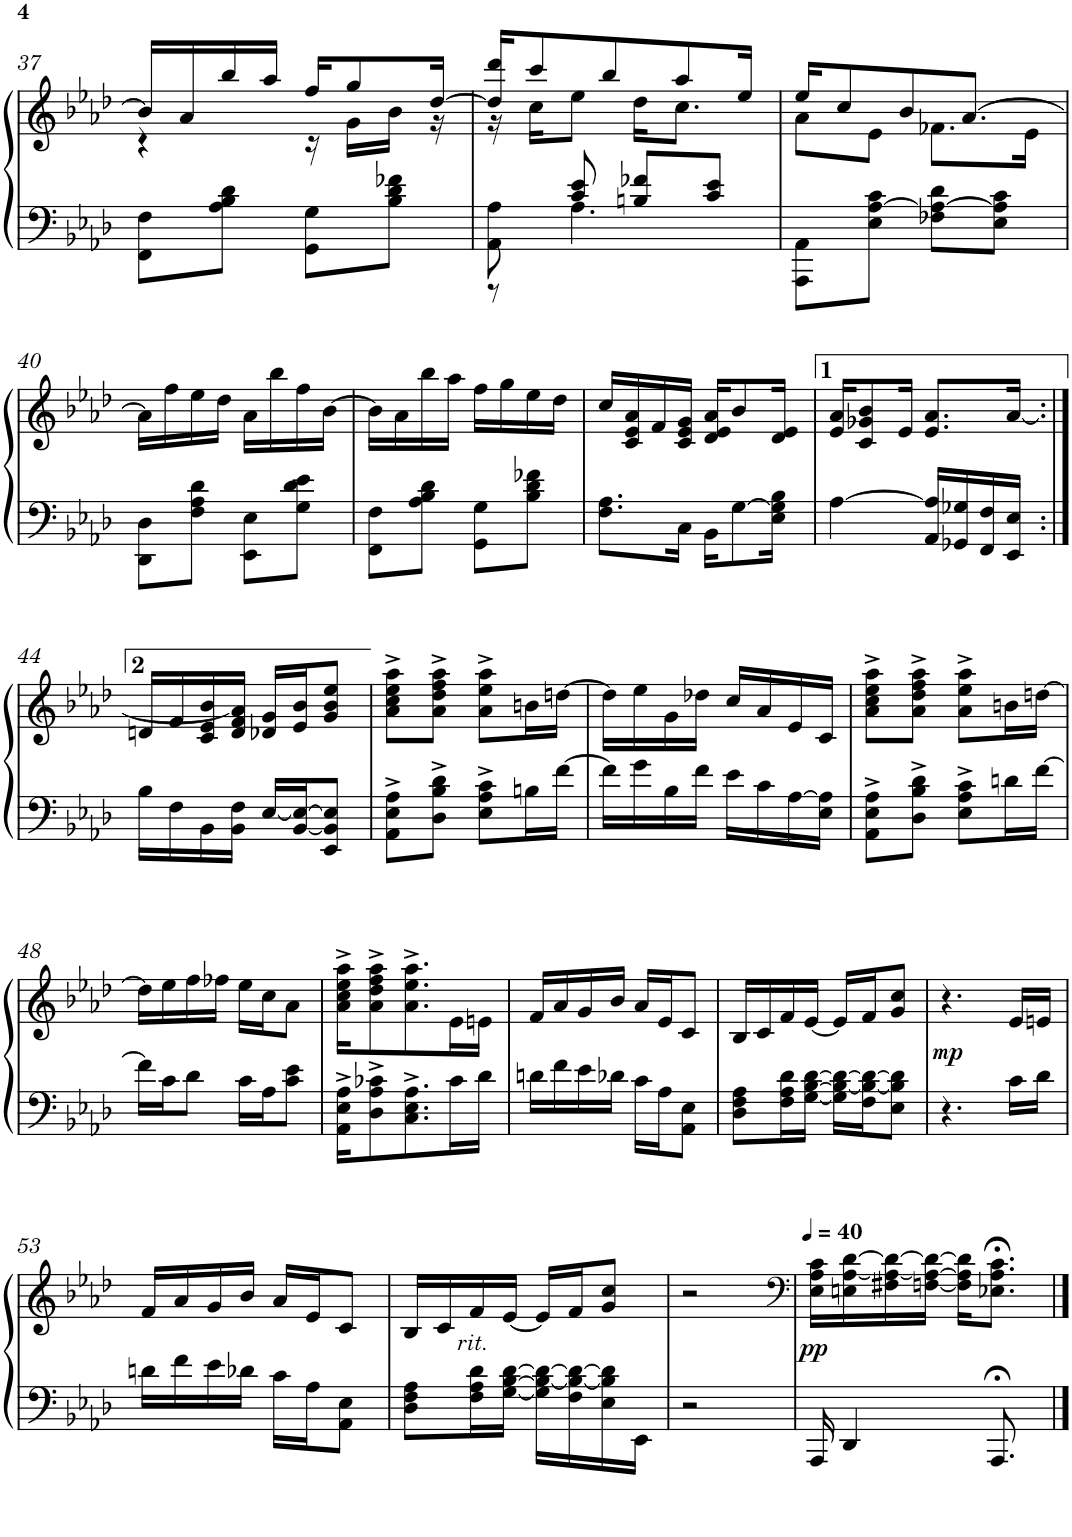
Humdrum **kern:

**kern	**kern	**dynam
*part1	*part1	*part1
*staff2	*staff1	*staff1/2
*I"Piano	*	*
*I'Pno.	*	*
!!LO:PB:g=z
*clefF4	*clefG2	*
*k[b-e-a-d-]	*k[b-e-a-d-]	*
*A-:	*A-:	*
*M2/4	*M2/4	*
=37	=37	=37
*	*^	*
8FF\ 8F\L	16b-/LL]	4r	.
.	16a-/	.	.
8A-\ 8B-\ 8d-\J	16bb-/	.	.
.	16aa-/JJ	.	.
8GG\ 8G\L	16ff/KL	16r	.
.	8gg/	16g\LL	.
8B-\ 8d-\ 8f-X\J	.	16b-\JJ	.
.	[>16dd-/Jk	16r	.
=38	=38	=38	=38
*^	*	*	*
8AA-\ 8A-\	8r	16dd-/] 16ddd-/KL	16r	.
.	.	8ccc/	16cc\KL	.
4.A-\	8c/ 8e-/	.	8ee-\J	.
.	.	8bb-/	.	.
.	8Bn/ 8f-X/L	.	16dd-\KL	.
.	.	8aa-/	8.cc\J	.
.	8c/ 8e-/J	.	.	.
.	.	16ee-/Jk	.	.
*v	*v	*	*	*
=39	=39	=39	=39
8AAA-\ 8AA-\L	16ee-/KL	8a-\L	.
.	8cc/	.	.
8E-\ [8A-\ 8c\J	.	8e-\J	.
.	8b-/	.	.
8F-X\ 8A-\_ 8d-\L	.	8.f-X\L	.
.	[>8.a-/J	.	.
8E-\ 8A-\] 8c\J	.	.	.
.	.	16e-\Jk	.
*	*v	*v	*
!!LO:LB:g=z
=40	=40	=40
8DD-\ 8D-\L	16a-\LL]	.
.	16ff\	.
8F\ 8A-\ 8d-\J	16ee-\	.
.	16dd-\JJ	.
8EE-\ 8E-\L	16a-\LL	.
.	16bb-\	.
8G\ 8d-\ 8e-\J	16ff\	.
.	[16b-\JJ	.
=41	=41	=41
8FF\ 8F\L	16b-\LL]	.
.	16a-\	.
8A-\ 8B-\ 8d-\J	16bb-\	.
.	16aa-\JJ	.
8GG\ 8G\L	16ff\LL	.
.	16gg\	.
8B-\ 8d-\ 8f-X\J	16ee-\	.
.	16dd-\JJ	.
=42	=42	=42
8.F\ 8.A-\L	16cc/LL	.
.	16c/ 16e-/ 16a-/	.
.	16f/	.
16C\Jk	16c/ 16e-/ 16g/JJ	.
16BB-\KL	16d-/ 16e-/ 16a-/KL	.
[8G\	8b-/	.
16E-\ 16G\] 16B-\Jk	16d-/ 16e-/Jk	.
=43	=43	=43
[4A-\	16e-/ 16a-/KL	.
.	8c/ 8g-X/ 8b-/	.
.	16e-/Jk	.
16AA-/ 16A-/]LL	8.e-/ 8.a-/L	.
16GG-X/ 16G-X/	.	.
16FF/ 16F/	.	.
16EE-/ 16E-/JJ	[16a-/Jk	.
!!LO:LB:g=z
=44:|!	=44:|!	=44:|!
16B-\LL	16dn/LL	.
16F\	16f/	.
16BB-\	16c/ 16e-/ 16b-/	.
16BB-\ 16F\JJ	16d/ 16f/ 16a-/]JJ	.
[16E-/LL	16d-X/ 16g/LL	.
[16BB-/ 16E-/_J	16e-/ 16b-/J	.
8EE-/ 8BB-/] 8E-/]J	8g/ 8b-/ 8ee-/J	.
=45	=45	=45
8AA-\^ 8E-\^ 8A-\^L	8a-\^ 8cc\^ 8ee-\^ 8aa-\^L	.
8D-\^ 8B-\^ 8d-\^J	8a-\^ 8dd-\^ 8ff\^ 8aa-\^J	.
8E-\^ 8A-\^ 8c\^L	8a-\^ 8ee-\^ 8aa-\^L	.
16Bn\L	16bn\L	.
[16f\JJ	[16ddn\JJ	.
=46	=46	=46
16f\LL]	16dd\LL]	.
16g\	16ee-\	.
16B-\	16g\	.
16f\JJ	16dd-X\JJ	.
16e-\LL	16cc/LL	.
16c\	16a-/	.
[16A-\	16e-/	.
16E-\ 16A-\]JJ	16c/JJ	.
=47	=47	=47
8AA-\^ 8E-\^ 8A-\^L	8a-\^ 8cc\^ 8ee-\^ 8aa-\^L	.
8D-\^ 8B-\^ 8d-\^J	8a-\^ 8dd-\^ 8ff\^ 8aa-\^J	.
8E-\^ 8A-\^ 8c\^L	8a-\^ 8ee-\^ 8aa-\^L	.
16dn\L	16bn\L	.
[16f\JJ	[16ddn\JJ	.
!!LO:LB:g=z
=48	=48	=48
16f\LL]	16dd\LL]	.
16c\J	16ee-\	.
8d-\J	16ff\	.
.	16ff-X\JJ	.
16c\LL	16ee-\LL	.
16A-\J	16cc\J	.
8c\ 8e-\J	8a-\J	.
=49	=49	=49
16AA-\^ 16E-\^ 16A-\^KL	16a-\^ 16cc\^ 16ee-\^ 16aa-\^KL	.
8D-\^ 8A-\^ 8c-X\^	8a-\^ 8dd-\^ 8ff\^ 8aa-\^	.
8.C\^ 8.E-\^ 8.A-\^	8.a-\^ 8.ee-\^ 8.aa-\^	.
16c-\L	16e-\L	.
16d-\JJ	16en\JJ	.
=50	=50	=50
16dn\LL	16f/LL	.
16f\	16a-/	.
16e-\	16g/	.
16d-X\JJ	16b-/JJ	.
16c\LL	16a-/LL	.
16A-\J	16e-/J	.
8AA-\ 8E-\J	8c/J	.
=51	=51	=51
8D-\ 8F\ 8A-\L	16B-/LL	.
.	16c/	.
16F\ 16A-\ 16d-\L	16f/	.
[16G\ [16B-\ [16d-\JJ	[16e-/JJ	.
16G\] 16B-\_ 16d-\_LL	16e-/LL]	.
16F\ 16B-\_ 16d-\_J	16f/J	.
8E-\ 8B-\] 8d-\]J	8g/ 8cc/J	.
=52	=52	=52
!	!	!LO:DY:b
4.r	4.r	mp
16c\LL	16e-/LL	.
16d-\JJ	16en/JJ	.
!!LO:LB:g=z
=53	=53	=53
16dn\LL	16f/LL	.
16f\	16a-/	.
16e-\	16g/	.
16d-X\JJ	16b-/JJ	.
16c\LL	16a-/LL	.
16A-\J	16e-/J	.
8AA-\ 8E-\J	8c/J	.
=54	=54	=54
8D-\ 8F\ 8A-\L	16B-/LL	.
.	16c/	.
16F\ 16A-\ 16d-\L	16f/	.
!	!LO:TX:b:i:t=rit.	!
[16G\ [16B-\ [16d-\JJ	[16e-/JJ	.
16G\] 16B-\_ 16d-\_LL	16e-/LL]	.
16F\ 16B-\_ 16d-\_	16f/J	.
16E-\ 16B-\] 16d-\]	8g/ 8cc/J	.
16EE-\JJ	.	.
=55	=55	=55
2r	2r	.
=56	=56	=56
*	*clefF4	*
*	*MM40	*
!	!	!LO:DY:b
16AAA-/	16E-\ 16A-\ 16c\LL	pp
4DD-/	16En\ [16A-\ [16d-\	.
.	16F#X\ 16A-\_ 16d-\_	.
.	[16Fn\ 16A-\_ 16d-\_JJ	.
.	16F\] 16A-\] 16d-\]KL	.
8.AAA-;</	8.E-X\;< 8.A-\;< 8.c\;<J	.
==	==	==
*-	*-	*-
